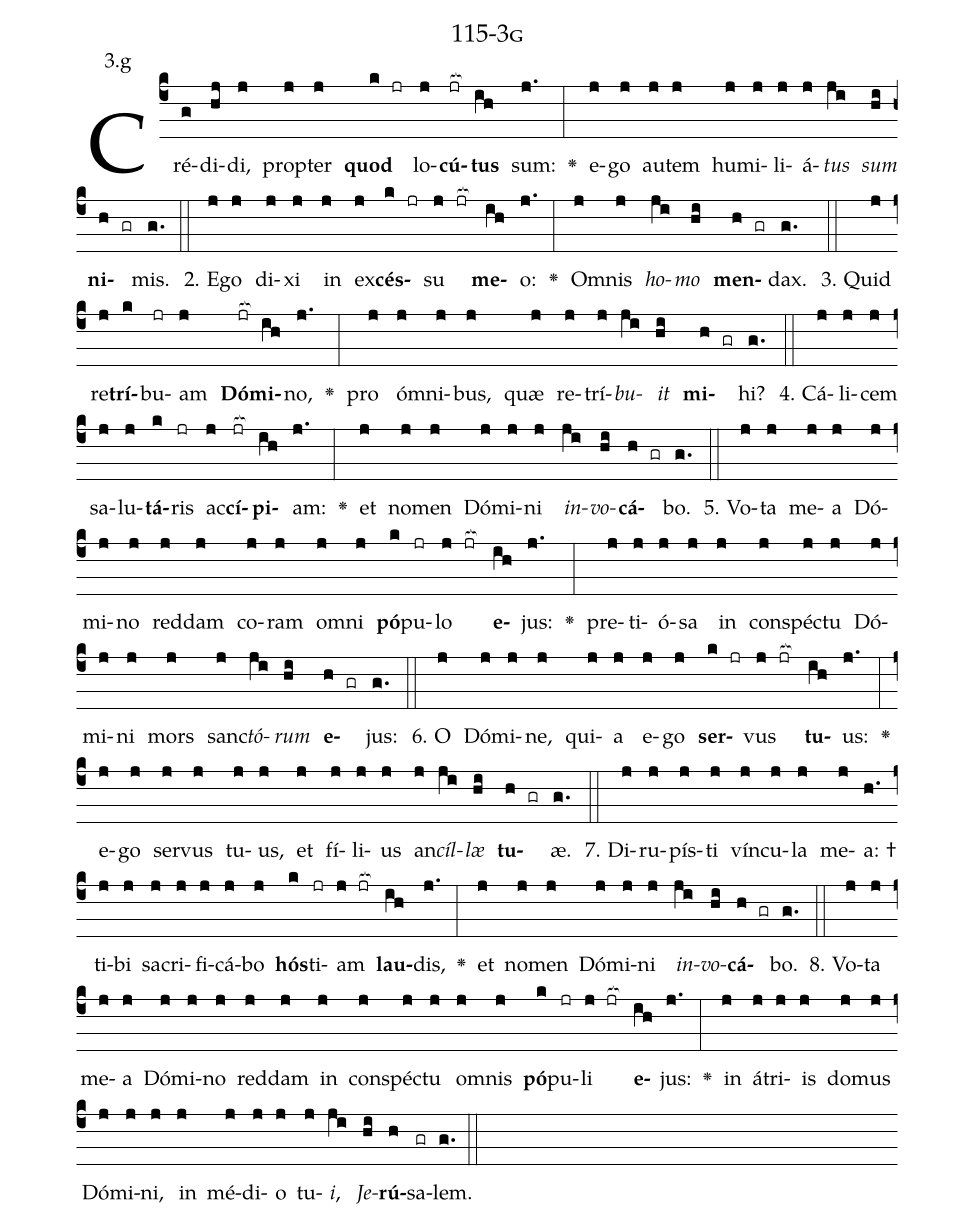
name: 115-3g;
annotation: 3.g;
%%
(c4)Cré(g)di(hj)di,(j) prop(j)ter(j) <b>quod</b>(k jr) lo(j)<b>cú</b>(jr[ocb:1{])<b>tus</b>(ih[ocb:0}]) sum:(j.) <v>\greheightstar</v>(:) e(j)go(j) au(j)tem(j) hu(j)mi(j)li(j)á(j)<i>tus</i>(ji) <i>sum</i>(hi) <b>ni</b>(h gr)mis.(g.) (::)
2. E(j)go(j) di(j)xi(j) in(j) ex(j)<b>cés</b>(k jr)su(j jr[ocb:1{]) <b>me</b>(ih[ocb:0}])o:(j.) <v>\greheightstar</v>(:) Om(j)nis(j) <i>ho</i>(ji)<i>mo</i>(hi) <b>men</b>(h gr)dax.(g.) (::)
3. Quid(j) re(j)<b>trí</b>(k)bu(jr)am(j) <b>Dó</b>(jr[ocb:1{])<b>mi</b>(ih[ocb:0}])no,(j.) <v>\greheightstar</v>(:) pro(j) óm(j)ni(j)bus,(j) quæ(j) re(j)trí(j)<i>bu</i>(ji)<i>it</i>(hi) <b>mi</b>(h gr)hi?(g.) (::)
4. Cá(j)li(j)cem(j) sa(j)lu(j)<b>tá</b>(k)ris(jr) ac(j)<b>cí</b>(jr[ocb:1{])<b>pi</b>(ih[ocb:0}])am:(j.) <v>\greheightstar</v>(:) et(j) no(j)men(j) Dó(j)mi(j)ni(j) <i>in</i>(ji)<i>vo</i>(hi)<b>cá</b>(h gr)bo.(g.) (::)
5. Vo(j)ta(j) me(j)a(j) Dó(j)mi(j)no(j) red(j)dam(j) co(j)ram(j) om(j)ni(j) <b>pó</b>(k)pu(jr)lo(j jr[ocb:1{]) <b>e</b>(ih[ocb:0}])jus:(j.) <v>\greheightstar</v>(:) pre(j)ti(j)ó(j)sa(j) in(j) con(j)spéc(j)tu(j) Dó(j)mi(j)ni(j) mors(j) sanc(j)<i>tó</i>(ji)<i>rum</i>(hi) <b>e</b>(h gr)jus:(g.) (::)
6. O(j) Dó(j)mi(j)ne,(j) qui(j)a(j) e(j)go(j) <b>ser</b>(k jr)vus(j jr[ocb:1{]) <b>tu</b>(ih[ocb:0}])us:(j.) <v>\greheightstar</v>(:) e(j)go(j) ser(j)vus(j) tu(j)us,(j) et(j) fí(j)li(j)us(j) an(j)<i>cíl</i>(ji)<i>læ</i>(hi) <b>tu</b>(h gr)æ.(g.) (::)
7. Di(j)ru(j)pís(j)ti(j) vín(j)cu(j)la(j) me(j)a: †(h.) ti(j)bi(j) sa(j)cri(j)fi(j)cá(j)bo(j) <b>hós</b>(k)ti(jr)am(j jr[ocb:1{]) <b>lau</b>(ih[ocb:0}])dis,(j.) <v>\greheightstar</v>(:) et(j) no(j)men(j) Dó(j)mi(j)ni(j) <i>in</i>(ji)<i>vo</i>(hi)<b>cá</b>(h gr)bo.(g.) (::)
8. Vo(j)ta(j) me(j)a(j) Dó(j)mi(j)no(j) red(j)dam(j) in(j) con(j)spéc(j)tu(j) om(j)nis(j) <b>pó</b>(k)pu(jr)li(j jr[ocb:1{]) <b>e</b>(ih[ocb:0}])jus:(j.) <v>\greheightstar</v>(:) in(j) á(j)tri(j)is(j) do(j)mus(j) Dó(j)mi(j)ni,(j) in(j) mé(j)di(j)o(j) tu(j)<i>i</i>,(ji) <i>Je</i>(hi)<b>rú</b>(h)sa(gr)lem.(g.) (::)
